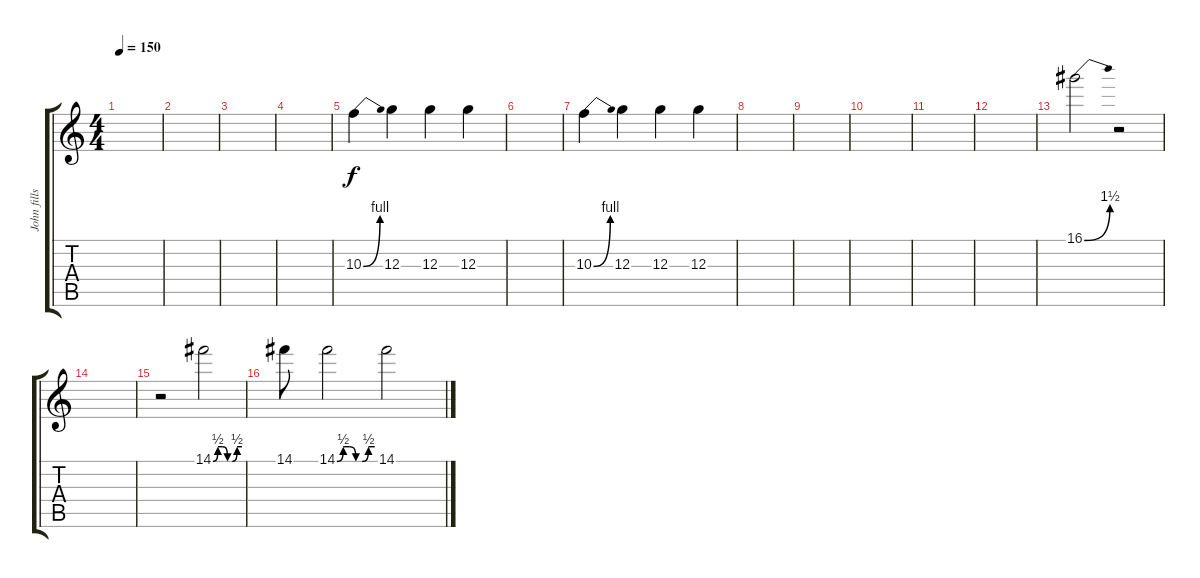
\track ("John fills 2" "John fills") {instrument distortionguitar}
\staff {score tabs}
\tuning (E4 B3 G3 D3 A2 E2) {hide}
\ts (4 4)
\tempo 150
\clef g2
\ks c
|
|
|
|
10.3{be (bend 0 0 60 4)}.4 12.3.4 12.3.4 12.3.4 |
|
10.3{be (bend 0 0 60 4)}.4 12.3.4 12.3.4 12.3.4 |
|
|
|
|
|
16.1{be (bend 0 0 60 6)}.2 r.2 |
|
r.2 14.1{be (custom 0 0 10 2 20 2 30 0 40 0 50 2 60 2)}.2 |
14.1.8 14.1{be (custom 0 0 10 2 20 2 30 0 40 0 50 2 60 2)}.2 14.1.2
